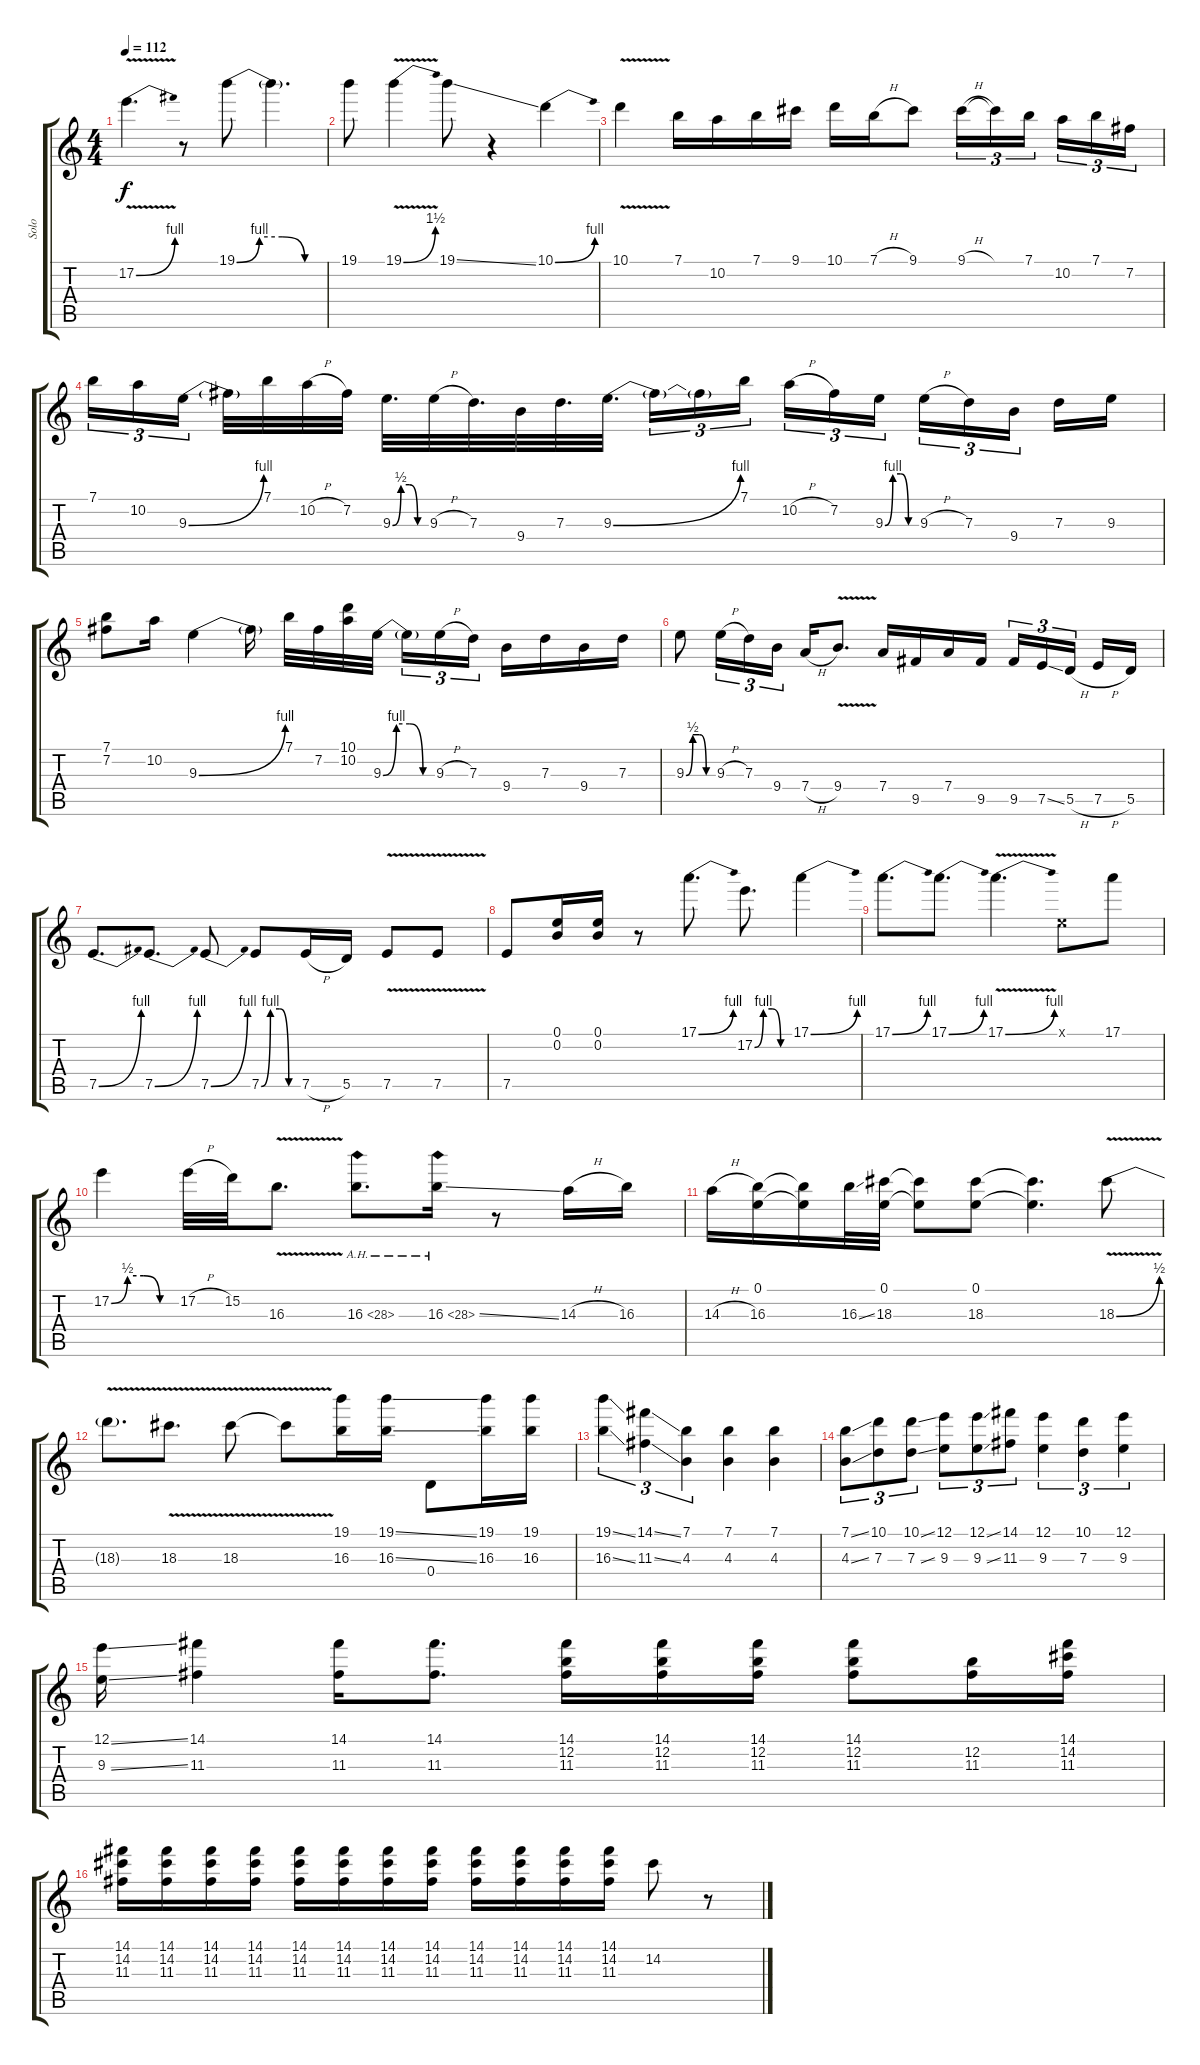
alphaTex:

\track ("Solo" "Solo") {instrument distortionguitar}
\staff {score tabs}
\tuning (E4 B3 G3 D3 A2 E2) {hide}
\ts (4 4)
\tempo 112
\clef g2
\ks c
17.2{be (bend 0 0 60 4) v}.4{d dy f} r.8 19.1{be (custom 0 0 15 4 30 4 45 0 60 0)}.8 19.1{t}.4{d} |
19.1.8 19.1{be (bend 0 0 60 6) v}.4 19.1{ss}.8 r.4 10.1{be (bend 0 0 60 4)}.4 |
10.1{v}.4 7.1.16 10.2.16 7.1.16 9.1.16 10.1.16 7.1{h}.16 9.1.8 9.1{h}.16{tu (3 2)} 9.1{t}.16{tu (3 2)} 7.1.16{tu (3 2) beam splitsecondary} 10.2.16{tu (3 2)} 7.1.16{tu (3 2)} 7.2.16{tu (3 2)} |
7.1.16{tu (3 2)} 10.2.16{tu (3 2)} 9.3{be (bend 0 0 60 4)}.16{tu (3 2) beam splitsecondary} 9.3{t}.32 7.1.32 10.2{h}.32 7.2.32 9.3{be (custom 0 0 15 2 30 2 45 0 60 0)}.32{d} 9.3{h}.32 7.3.32{d} 9.4.32 7.3.32{d} 9.3{be (bend 0 0 60 4)}.32{d} 9.3{t}.16{tu (3 2)} 9.3{t}.16{tu (3 2)} 7.1.16{tu (3 2) beam splitsecondary} 10.2{h}.16{tu (3 2)} 7.2.16{tu (3 2)} 9.3{be (custom 0 0 15 4 30 4 45 0 60 0)}.16{tu (3 2)} 9.3{h}.16{tu (3 2)} 7.3.16{tu (3 2)} 9.4.16{tu (3 2) beam splitsecondary} 7.3.16 9.3.16 |
(7.1 7.2).8 10.2.16 9.3{be (bend 0 0 60 4)}.4 9.3{t}.16 7.1.32 7.2.32 (10.1 10.2).32 9.3{be (custom 0 0 15 4 30 4 45 0 60 0)}.32{beam splitsecondary} 9.3{t}.16{tu (3 2)} 9.3{h}.16{tu (3 2)} 7.3.16{tu (3 2)} 9.4.16 7.3.16 9.4.16 7.3.16 |
9.3{be (custom 0 0 15 2 30 2 45 0 60 0)}.8 9.3{h}.16{tu (3 2)} 7.3.16{tu (3 2)} 9.4.16{tu (3 2)} 7.4{h}.16 9.4{v}.8{d} 7.4.16 9.5.16 7.4.16 9.5.16 9.5.16{tu (3 2)} 7.5{ss}.16{tu (3 2)} 5.5{h}.16{tu (3 2) beam splitsecondary} 7.5{h}.16 5.5.16 |
7.5{be (bend 0 0 60 4)}.8{d} 7.5{be (bend 0 0 60 4)}.8{d} 7.5{be (bend 0 0 60 4)}.8 7.5{be (custom 0 0 15 4 30 4 45 0 60 0)}.8 7.5{h}.16 5.5.16 7.5{v}.8 7.5{v}.8 |
7.5.8 (0.1 0.2).16 (0.1 0.2).16 r.8 17.1{be (bend 0 0 60 4)}.8{d} 17.2{be (custom 0 0 15 4 30 4 45 0 60 0)}.8{d} 17.1{be (bend 0 0 60 4)}.4 |
17.1{be (bend 0 0 60 4)}.8{d} 17.1{be (bend 0 0 60 4)}.8{d} 17.1{be (bend 0 0 60 4) v}.4{d} 0.1{x}.8 17.1.8 |
17.2{be (custom 0 0 15 2 30 2 45 0 60 0)}.4 17.2{h}.32 15.2.32 16.3{v}.8{d} 16.3{ah 12}.8{d} 16.3{ah 12 ss}.16 r.8 14.3{h}.16 16.3.16 |
14.3{h}.16 (0.1 16.3).16 (0.1{t} 16.3{t}).16 16.3{ss}.32 (0.1 18.3).32 (0.1{t} 18.3{t}).8 (0.1 18.3).8 (0.1{t} 18.3{t}).4{d} 18.3{be (bend 0 0 60 2) v}.8 |
18.3{t}.8{d} 18.3{v}.8{d} 18.3{v}.8 18.3{t}.8 (19.1 16.3).16 (19.1{ss} 16.3{ss}).16 0.4.8 (19.1 16.3).16 (19.1 16.3).16 |
(19.1{ss} 16.3{ss}).4{tu (3 2)} (14.1{ss} 11.3{ss}).4{tu (3 2)} (7.1 4.3).4{tu (3 2)} (7.1 4.3).4 (7.1 4.3).4 |
(7.1{ss} 4.3{ss}).8{tu (3 2)} (10.1 7.3).8{tu (3 2)} (10.1{ss} 7.3{ss}).8{tu (3 2)} (12.1 9.3).8{tu (3 2)} (12.1{ss} 9.3{ss}).8{tu (3 2)} (14.1 11.3).8{tu (3 2)} (12.1 9.3).4{tu (3 2)} (10.1 7.3).4{tu (3 2)} (12.1 9.3).4{tu (3 2)} |
(12.1{ss} 9.3{ss}).16 (14.1 11.3).4 (14.1 11.3).16 (14.1 11.3).8{d} (14.1 12.2 11.3).16 (14.1 12.2 11.3).16 (14.1 12.2 11.3).16 (14.1 12.2 11.3).8 (12.2 11.3).16 (14.1 14.2 11.3).16 |
(14.1 14.2 11.3).16 (14.1 14.2 11.3).16 (14.1 14.2 11.3).16 (14.1 14.2 11.3).16 (14.1 14.2 11.3).16 (14.1 14.2 11.3).16 (14.1 14.2 11.3).16 (14.1 14.2 11.3).16 (14.1 14.2 11.3).16 (14.1 14.2 11.3).16 (14.1 14.2 11.3).16 (14.1 14.2 11.3).16 14.2.8 r.8
